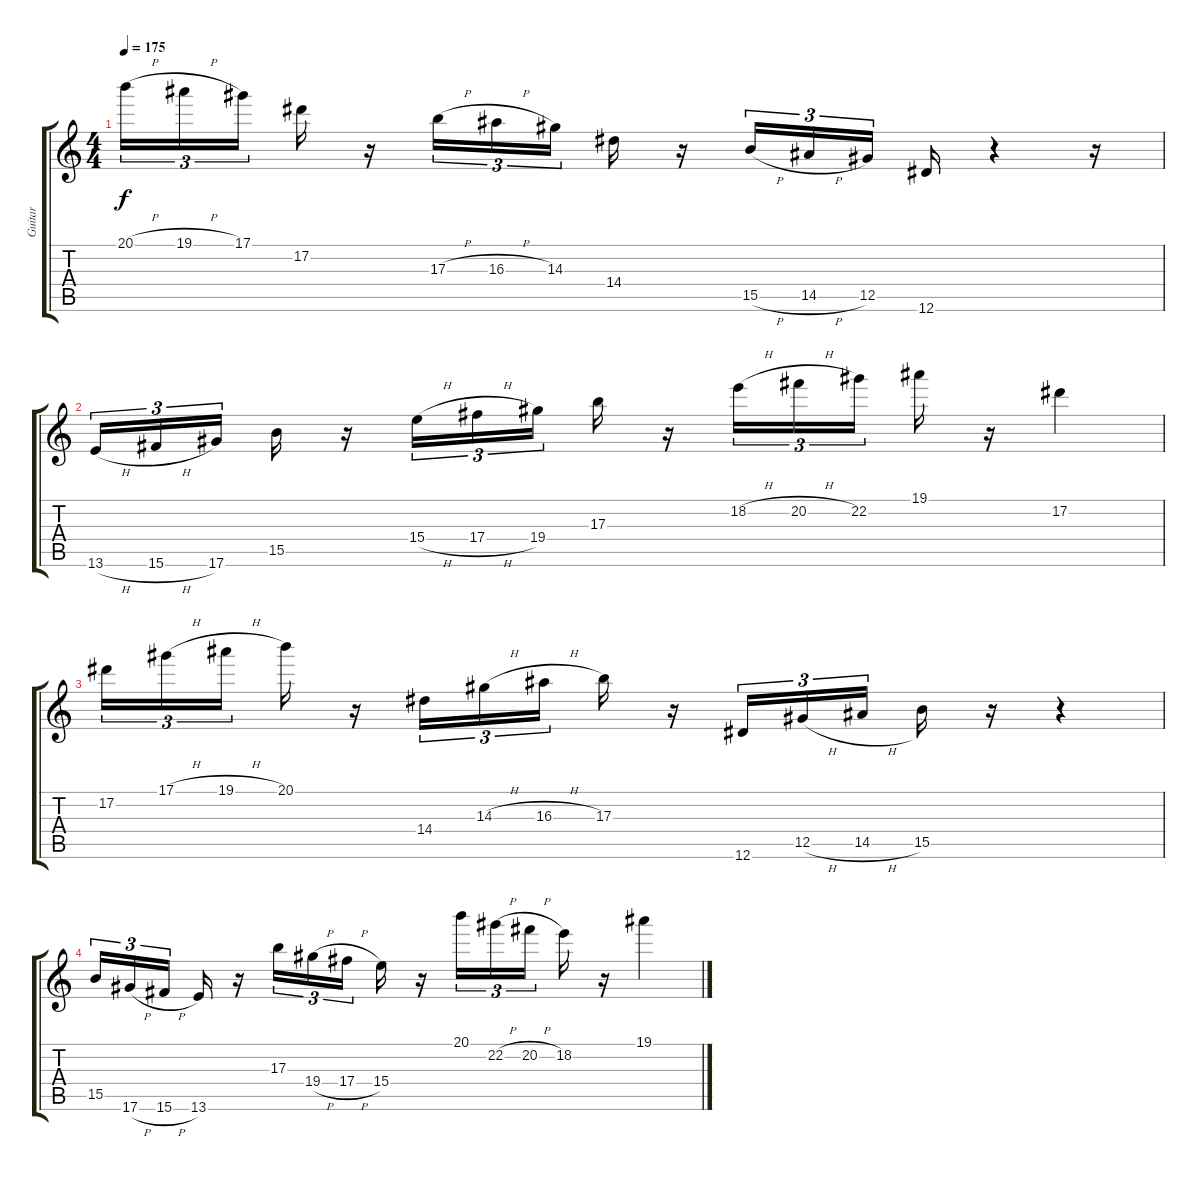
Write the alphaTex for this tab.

\track ("Guitar" "Guitar") {instrument distortionguitar}
\staff {score tabs}
\tuning (Eb4 Bb3 Gb3 Db3 Ab2 Eb2) {hide}
\ts (4 4)
\tempo 175
\clef g2
\ks c
20.1{h}.16{tu (3 2) dy f} 19.1{h}.16{tu (3 2)} 17.1.16{tu (3 2)} 17.2.16 r.16 17.3{h}.16{tu (3 2)} 16.3{h}.16{tu (3 2)} 14.3.16{tu (3 2)} 14.4.16 r.16 15.5{h}.16{tu (3 2)} 14.5{h}.16{tu (3 2)} 12.5.16{tu (3 2)} 12.6.16 r.4 r.16 |
13.6{h}.16{tu (3 2)} 15.6{h}.16{tu (3 2)} 17.6.16{tu (3 2)} 15.5.16 r.16 15.4{h}.16{tu (3 2)} 17.4{h}.16{tu (3 2)} 19.4.16{tu (3 2)} 17.3.16 r.16 18.2{h}.16{tu (3 2)} 20.2{h}.16{tu (3 2)} 22.2.16{tu (3 2)} 19.1.16 r.16 17.2.4 |
17.2.16{tu (3 2)} 17.1{h}.16{tu (3 2)} 19.1{h}.16{tu (3 2)} 20.1.16 r.16 14.4.16{tu (3 2)} 14.3{h}.16{tu (3 2)} 16.3{h}.16{tu (3 2)} 17.3.16 r.16 12.6.16{tu (3 2)} 12.5{h}.16{tu (3 2)} 14.5{h}.16{tu (3 2)} 15.5.16 r.16 r.4 |
15.5.16{tu (3 2)} 17.6{h}.16{tu (3 2)} 15.6{h}.16{tu (3 2)} 13.6.16 r.16 17.3.16{tu (3 2)} 19.4{h}.16{tu (3 2)} 17.4{h}.16{tu (3 2)} 15.4.16 r.16 20.1.16{tu (3 2)} 22.2{h}.16{tu (3 2)} 20.2{h}.16{tu (3 2)} 18.2.16 r.16 19.1.4
